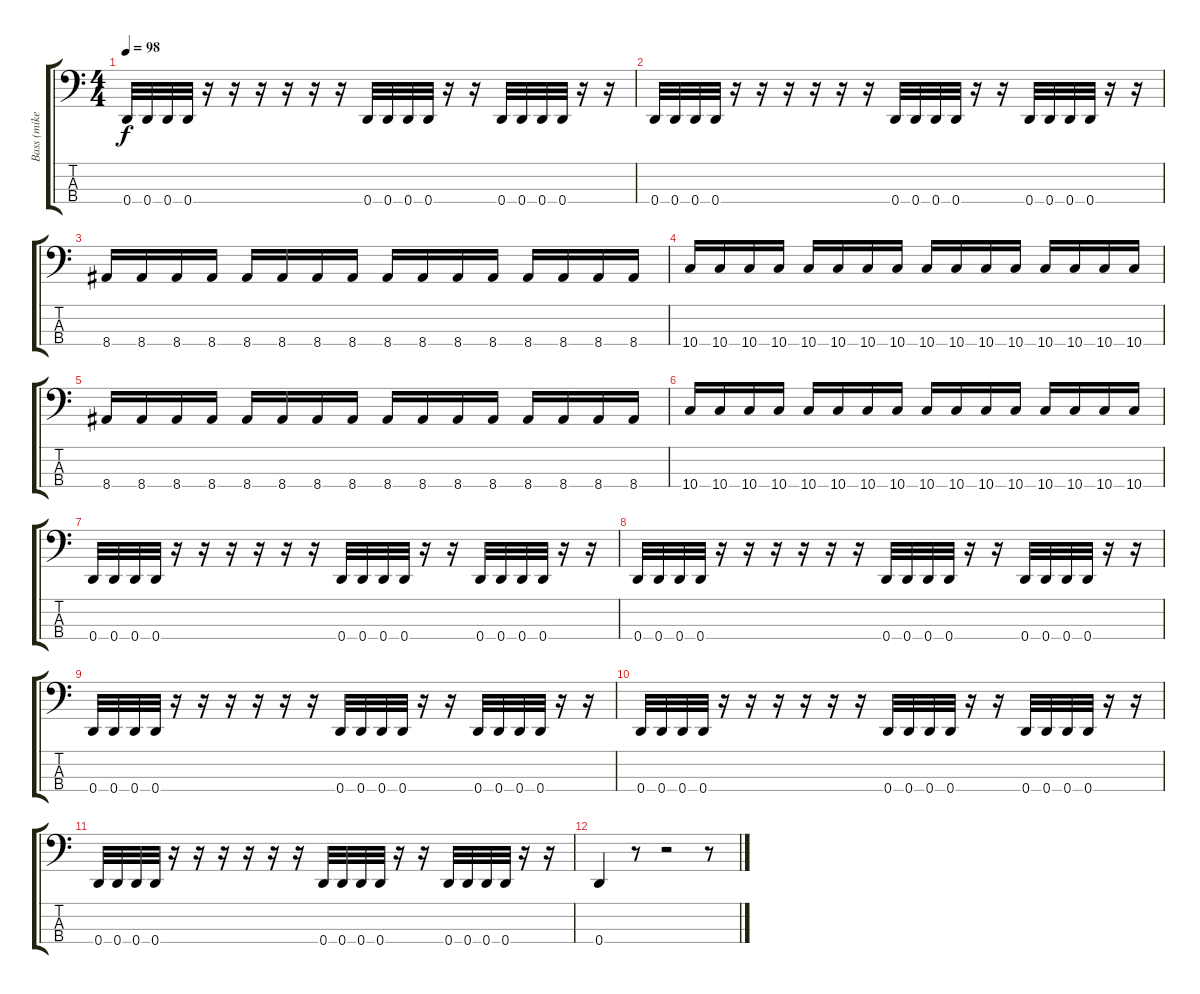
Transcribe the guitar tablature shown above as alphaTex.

\track ("Bass (mike)" "Bass (mike") {instrument electricbassfinger}
\staff {score tabs}
\tuning (G2 D2 A1 D1) {hide}
\ts (4 4)
\tempo 98
\clef f4
\ks c
0.4.32{dy f} 0.4.32 0.4.32 0.4.32 r.16 r.16 r.16 r.16 r.16 r.16 0.4.32 0.4.32 0.4.32 0.4.32 r.16 r.16 0.4.32 0.4.32 0.4.32 0.4.32 r.16 r.16 |
0.4.32 0.4.32 0.4.32 0.4.32 r.16 r.16 r.16 r.16 r.16 r.16 0.4.32 0.4.32 0.4.32 0.4.32 r.16 r.16 0.4.32 0.4.32 0.4.32 0.4.32 r.16 r.16 |
8.4.16 8.4.16 8.4.16 8.4.16 8.4.16 8.4.16 8.4.16 8.4.16 8.4.16 8.4.16 8.4.16 8.4.16 8.4.16 8.4.16 8.4.16 8.4.16 |
10.4.16 10.4.16 10.4.16 10.4.16 10.4.16 10.4.16 10.4.16 10.4.16 10.4.16 10.4.16 10.4.16 10.4.16 10.4.16 10.4.16 10.4.16 10.4.16 |
8.4.16 8.4.16 8.4.16 8.4.16 8.4.16 8.4.16 8.4.16 8.4.16 8.4.16 8.4.16 8.4.16 8.4.16 8.4.16 8.4.16 8.4.16 8.4.16 |
10.4.16 10.4.16 10.4.16 10.4.16 10.4.16 10.4.16 10.4.16 10.4.16 10.4.16 10.4.16 10.4.16 10.4.16 10.4.16 10.4.16 10.4.16 10.4.16 |
0.4.32 0.4.32 0.4.32 0.4.32 r.16 r.16 r.16 r.16 r.16 r.16 0.4.32 0.4.32 0.4.32 0.4.32 r.16 r.16 0.4.32 0.4.32 0.4.32 0.4.32 r.16 r.16 |
0.4.32 0.4.32 0.4.32 0.4.32 r.16 r.16 r.16 r.16 r.16 r.16 0.4.32 0.4.32 0.4.32 0.4.32 r.16 r.16 0.4.32 0.4.32 0.4.32 0.4.32 r.16 r.16 |
0.4.32 0.4.32 0.4.32 0.4.32 r.16 r.16 r.16 r.16 r.16 r.16 0.4.32 0.4.32 0.4.32 0.4.32 r.16 r.16 0.4.32 0.4.32 0.4.32 0.4.32 r.16 r.16 |
0.4.32 0.4.32 0.4.32 0.4.32 r.16 r.16 r.16 r.16 r.16 r.16 0.4.32 0.4.32 0.4.32 0.4.32 r.16 r.16 0.4.32 0.4.32 0.4.32 0.4.32 r.16 r.16 |
0.4.32 0.4.32 0.4.32 0.4.32 r.16 r.16 r.16 r.16 r.16 r.16 0.4.32 0.4.32 0.4.32 0.4.32 r.16 r.16 0.4.32 0.4.32 0.4.32 0.4.32 r.16 r.16 |
0.4.4 r.8 r.2 r.8
